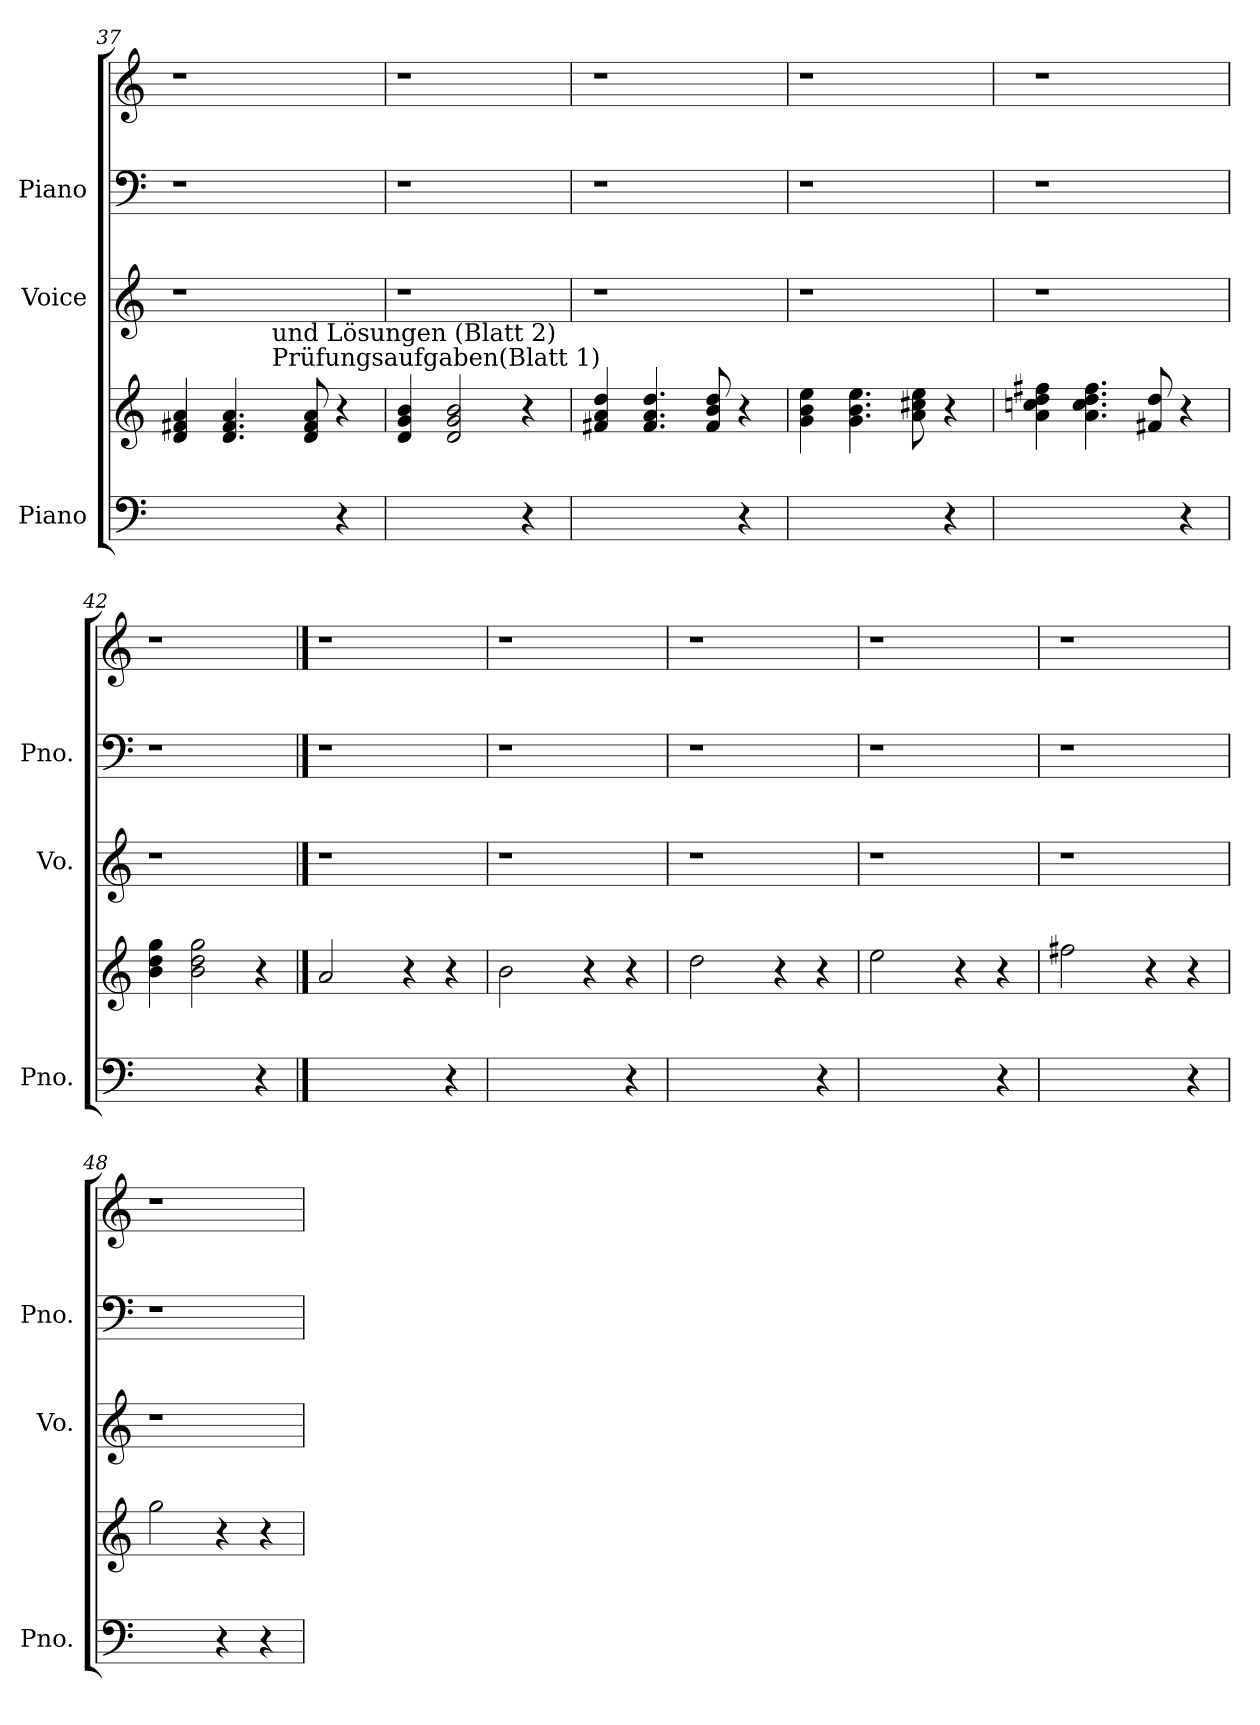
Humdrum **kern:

**kern	**kern	**kern	**kern	**kern
*part3	*part3	*part2	*part1	*part1
*staff5	*staff4	*staff3	*staff2	*staff1
*I"Piano	*	*I"Voice	*I"Piano	*
*I'Pno.	*	*I'Vo.	*I'Pno.	*
*clefF4	*clefG2	*clefG2	*clefF4	*clefG2
*k[]	*k[]	*k[]	*k[]	*k[]
=37	=37	=37	=37	=37
*	*^	*	*	*
2.D\yy	4d/ 4f#/ 4a/	2ryy	1r	1r	1r
.	4.d/ 4.f#/ 4.a/	.	.	.	.
!	!	!LO:TX:a:t=Prüfungsaufgaben(Blatt 1)	!	!	!
!	!	!LO:TX:a:t=und Lösungen (Blatt 2)	!	!	!
.	.	2ryy	.	.	.
.	8d/ 8f#/ 8a/	.	.	.	.
4r	4r	.	.	.	.
*	*v	*v	*	*	*
=38	=38	=38	=38	=38
2.D\yy	4d/ 4g/ 4b/	1r	1r	1r
.	2d/ 2g/ 2b/	.	.	.
4r	4r	.	.	.
!!LO:LB:g=z
=39	=39	=39	=39	=39
2.D\yy	4f#/ 4a/ 4dd/	1r	1r	1r
.	4.f#/ 4.a/ 4.dd/	.	.	.
.	8f#/ 8b/ 8dd/	.	.	.
4r	4r	.	.	.
=40	=40	=40	=40	=40
2.E\yy	4g\ 4b\ 4ee\	1r	1r	1r
.	4.g\ 4.b\ 4.ee\	.	.	.
.	8a\ 8cc#X\ 8ee\	.	.	.
4r	4r	.	.	.
=41	=41	=41	=41	=41
2.D\yy	4a\ 4ccn\ 4dd\ 4ff#\	1r	1r	1r
.	4.a\ 4.cc\ 4.dd\ 4.ff#\	.	.	.
.	8f#/ 8dd/	.	.	.
4r	4r	.	.	.
=42	=42	=42	=42	=42
2.GG/yy	4b\ 4dd\ 4gg\	1r	1r	1r
.	2b\ 2dd\ 2gg\	.	.	.
4r	4r	.	.	.
==43	==43	==43	==43	==43
4D\yy	2a/	1r	1r	1r
4E\yy	.	.	.	.
4F#\yy	4r	.	.	.
4r	4r	.	.	.
!!LO:LB:g=z
=44	=44	=44	=44	=44
4G\yy	2b\	1r	1r	1r
4F#\yy	.	.	.	.
4E\yy	4r	.	.	.
4r	4r	.	.	.
=45	=45	=45	=45	=45
4F#\yy	2dd\	1r	1r	1r
4E\yy	.	.	.	.
4D\yy	4r	.	.	.
4r	4r	.	.	.
=46	=46	=46	=46	=46
4C/yy	2ee\	1r	1r	1r
4c\yy	.	.	.	.
4A\yy	4r	.	.	.
4r	4r	.	.	.
=47	=47	=47	=47	=47
4d\yy	2ff#\	1r	1r	1r
4D\yy	.	.	.	.
4d\yy	4r	.	.	.
4r	4r	.	.	.
=48	=48	=48	=48	=48
2G\yy	2gg\	1r	1r	1r
4r	4r	.	.	.
4r	4r	.	.	.
=	=	=	=	=
*-	*-	*-	*-	*-
